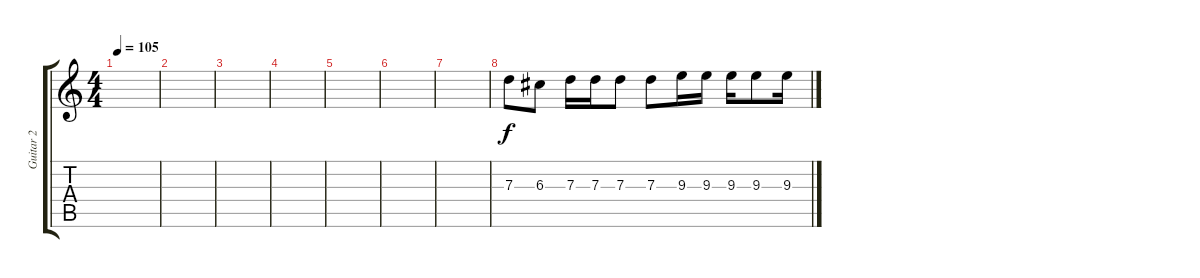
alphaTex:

\track ("Guitar 2" "Guitar 2") {instrument electricguitarjazz}
\staff {score tabs}
\tuning (E4 B3 G3 D3 A2 D2) {hide}
\ts (4 4)
\tempo 105
\clef g2
\ks c
|
|
|
|
|
|
|
7.3.8 6.3.8 7.3.16 7.3.16 7.3.8 7.3.8 9.3.16 9.3.16 9.3.16 9.3.8 9.3.16
